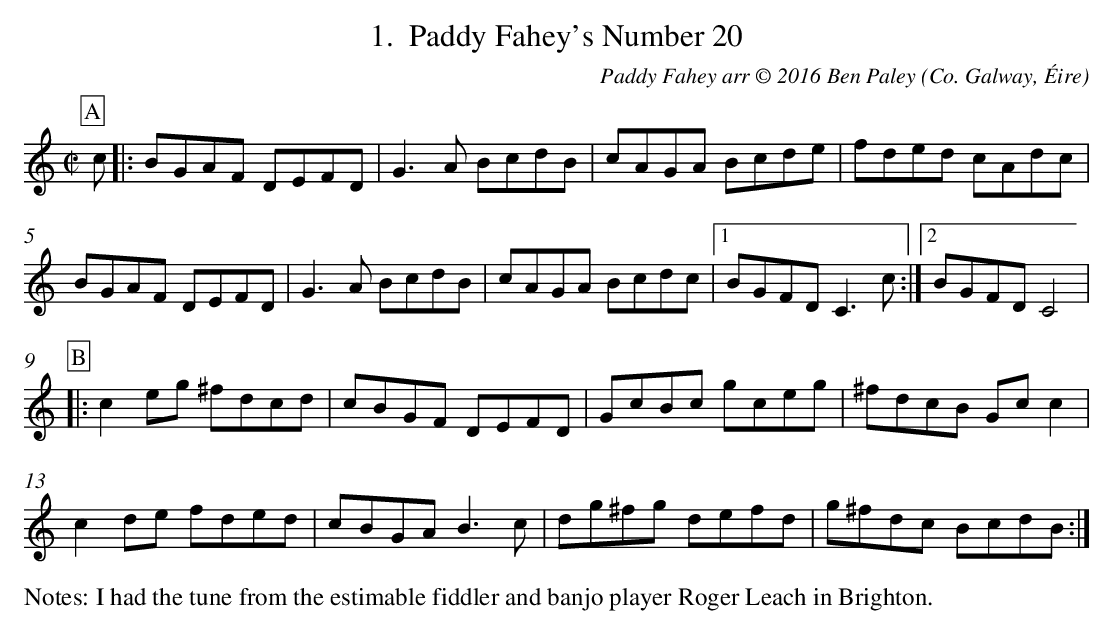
X:1
T:Paddy Fahey's Number 20
L:1/8
M:C|
C:Paddy Fahey arr © 2016 Ben Paley
O:Co. Galway, Éire
K:G Mixolydian
P:A
c |: BGAF DEFD | G3A BcdB | cAGA Bcde | fded cAdc |
BGAF DEFD | G3A BcdB | cAGA Bcdc |1 BGFD C3c :|2 BGFD C4 |
P:B
|: c2eg ^fdcd | cBGF DEFD | GcBc gceg | ^fdcB Gcc2 |
c2de fded | cBGA B3c | dg^fg defd | g^fdc BcdB :|
